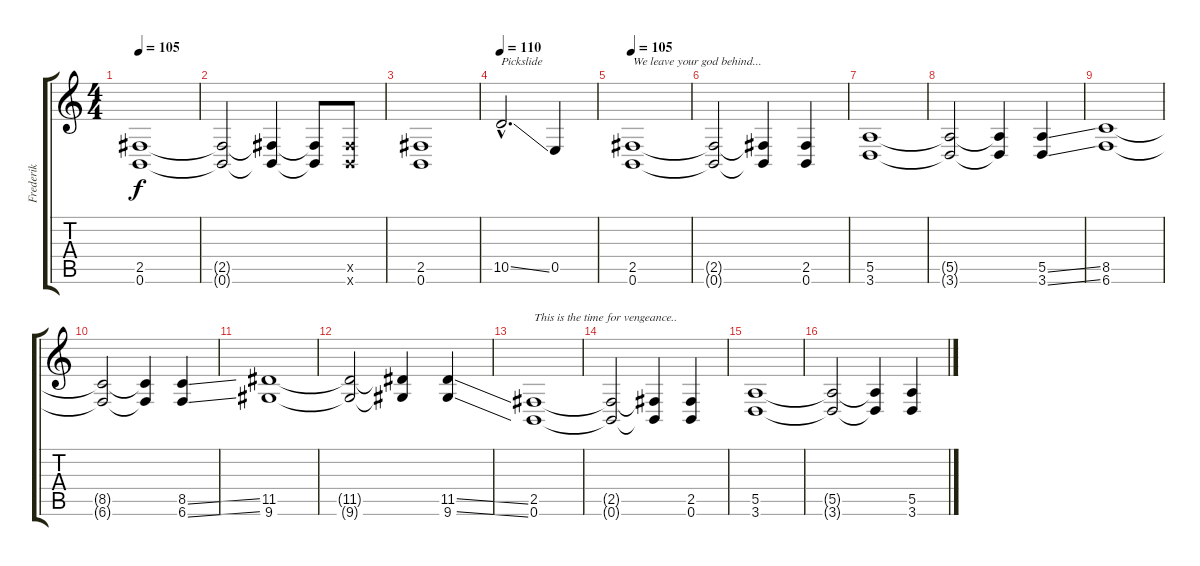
\track ("Frederik" "Frederik") {instrument distortionguitar}
\staff {score tabs}
\tuning (B3 Gb3 D3 A2 E2 B1) {hide}
\ts (4 4)
\tempo 105
\clef g2
\ks c
(2.5 0.6).1{dy f} |
(2.5{t} 0.6{t}).2 (2.5{t} 0.6{t}).4 (2.5{t} 0.6{t}).8 (2.5{x} 0.6{x}).8 |
(2.5 0.6).1 |
\tempo 110
10.5{ss hac}.2{d txt "Pickslide"} 0.5.4 |
\tempo 105
(2.5 0.6).1{txt "We leave your god behind..."} |
(2.5{t} 0.6{t}).2 (2.5{t} 0.6{t}).4 (2.5 0.6).4 |
(5.5 3.6).1 |
(5.5{t} 3.6{t}).2 (5.5{t} 3.6{t}).4 (5.5{ss} 3.6{ss}).4 |
(8.5 6.6).1 |
(8.5{t} 6.6{t}).2 (8.5{t} 6.6{t}).4 (8.5{ss} 6.6{ss}).4 |
(11.5 9.6).1 |
(11.5{t} 9.6{t}).2 (11.5{t} 9.6{t}).4 (11.5{ss} 9.6{ss}).4 |
(2.5 0.6).1{txt "This is the time for vengeance.."} |
(2.5{t} 0.6{t}).2 (2.5{t} 0.6{t}).4 (2.5 0.6).4 |
(5.5 3.6).1 |
(5.5{t} 3.6{t}).2 (5.5{t} 3.6{t}).4 (5.5{ss} 3.6{ss}).4
